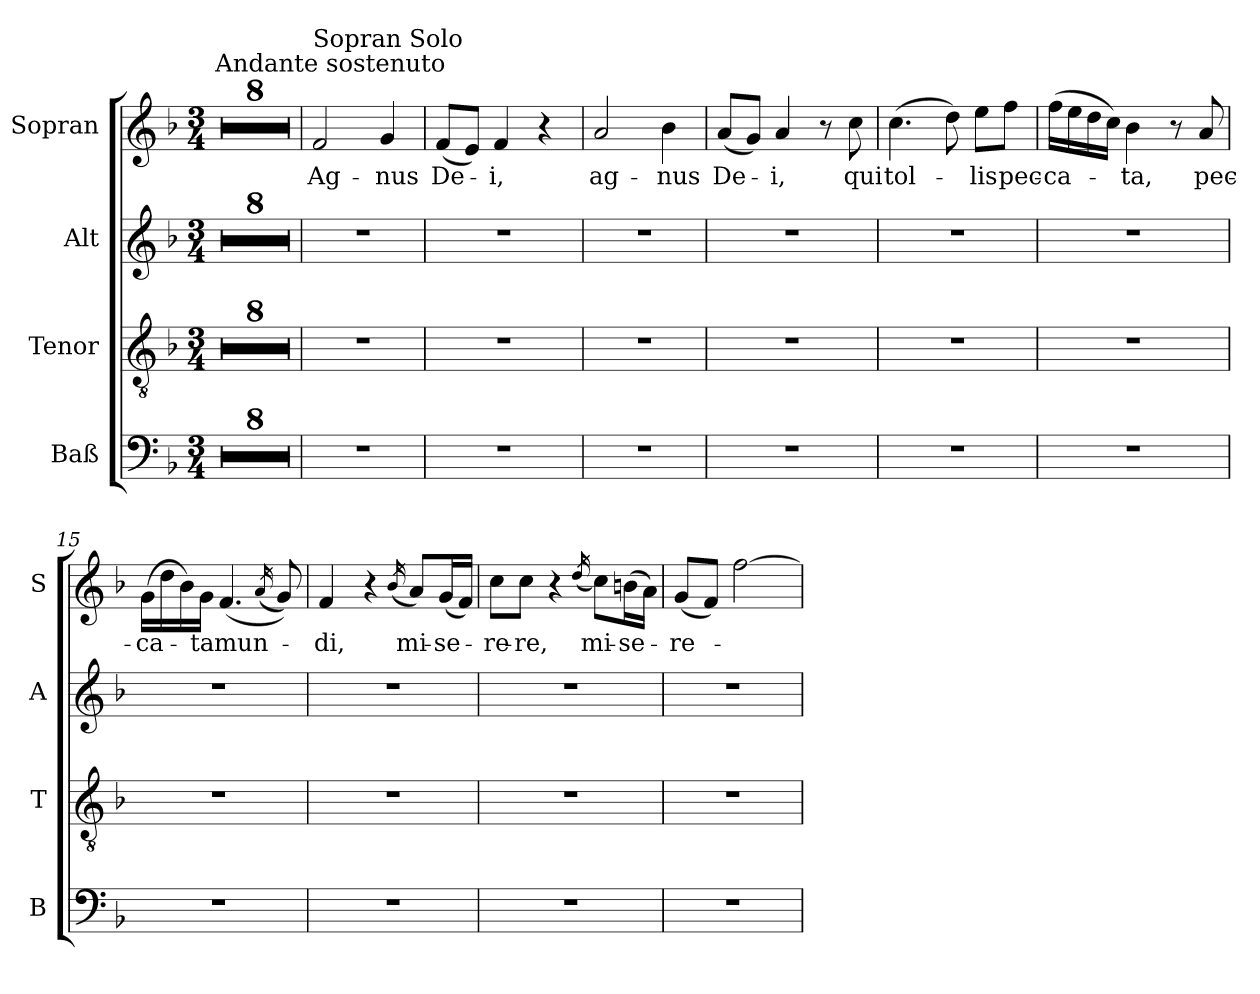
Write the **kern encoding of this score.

**kern	**kern	**kern	**kern	**text
*part4	*part3	*part2	*part1	*part1
*staff4	*staff3	*staff2	*staff1	*staff1
*I"Baß	*I"Tenor	*I"Alt	*I"Sopran	*
*I'B	*I'T	*I'A	*I'S	*
*stria5	*stria5	*stria5	*stria5	*
*clefF4	*clefGv2	*clefG2	*clefG2	*
*k[b-]	*k[b-]	*k[b-]	*k[b-]	*
*M3/4	*M3/4	*M3/4	*M3/4	*
*MM80	*MM80	*MM80	*MM80	*
=1	=1	=1	=1	=1
!	!	!	!LO:TX:a:t=Andante sostenuto	!
!LO:N:vis=2	!LO:N:vis=2	!LO:N:vis=2	!LO:N:vis=2	!
2.r	2.r	2.r	2.r	.
=2	=2	=2	=2	=2
!LO:N:vis=2	!LO:N:vis=2	!LO:N:vis=2	!LO:N:vis=2	!
2.r	2.r	2.r	2.r	.
=3	=3	=3	=3	=3
!LO:N:vis=2	!LO:N:vis=2	!LO:N:vis=2	!LO:N:vis=2	!
2.r	2.r	2.r	2.r	.
=4	=4	=4	=4	=4
!LO:N:vis=2	!LO:N:vis=2	!LO:N:vis=2	!LO:N:vis=2	!
2.r	2.r	2.r	2.r	.
=5	=5	=5	=5	=5
!LO:N:vis=2	!LO:N:vis=2	!LO:N:vis=2	!LO:N:vis=2	!
2.r	2.r	2.r	2.r	.
=6	=6	=6	=6	=6
!LO:N:vis=2	!LO:N:vis=2	!LO:N:vis=2	!LO:N:vis=2	!
2.r	2.r	2.r	2.r	.
=7	=7	=7	=7	=7
!LO:N:vis=2	!LO:N:vis=2	!LO:N:vis=2	!LO:N:vis=2	!
2.r	2.r	2.r	2.r	.
=8	=8	=8	=8	=8
!LO:N:vis=2	!LO:N:vis=2	!LO:N:vis=2	!LO:N:vis=2	!
2.r	2.r	2.r	2.r	.
=9	=9	=9	=9	=9
!	!	!	!LO:TX:a:t=Sopran Solo	!
!LO:N:vis=2	!LO:N:vis=2	!LO:N:vis=2	!	!LO:LY:b
2.r	2.r	2.r	2f/	Ag-
!	!	!	!	!LO:LY:b
.	.	.	4g/	nus
=10	=10	=10	=10	=10
!LO:N:vis=2	!LO:N:vis=2	!LO:N:vis=2	!	!LO:LY:b
2.r	2.r	2.r	(8f/L	De-
.	.	.	8e/J)	.
!	!	!	!	!LO:LY:b
.	.	.	4f/	i,
.	.	.	4r	.
=11	=11	=11	=11	=11
!LO:N:vis=2	!LO:N:vis=2	!LO:N:vis=2	!	!LO:LY:b
2.r	2.r	2.r	2a/	ag-
!	!	!	!	!LO:LY:b
.	.	.	4b-\	nus
=12	=12	=12	=12	=12
!LO:N:vis=2	!LO:N:vis=2	!LO:N:vis=2	!	!LO:LY:b
2.r	2.r	2.r	(8a/L	De-
.	.	.	8g/J)	.
!	!	!	!	!LO:LY:b
.	.	.	4a/	i,
.	.	.	8r	.
!	!	!	!	!LO:LY:b
.	.	.	8cc\	qui
!!LO:LB:g=z
=13	=13	=13	=13	=13
!LO:N:vis=2	!LO:N:vis=2	!LO:N:vis=2	!	!LO:LY:b
2.r	2.r	2.r	(4.cc\	tol-
.	.	.	8dd\)	.
!	!	!	!	!LO:LY:b
.	.	.	8ee\L	lis
!	!	!	!	!LO:LY:b
.	.	.	8ff\J	pec-
=14	=14	=14	=14	=14
!LO:N:vis=2	!LO:N:vis=2	!LO:N:vis=2	!	!LO:LY:b
2.r	2.r	2.r	(16ff\LL	ca-
.	.	.	16ee\	.
.	.	.	16dd\	.
.	.	.	16cc\JJ)	.
!	!	!	!	!LO:LY:b
.	.	.	4b-\	ta,
.	.	.	8r	.
!	!	!	!	!LO:LY:b
.	.	.	8a/	pec-
=15	=15	=15	=15	=15
!LO:N:vis=2	!LO:N:vis=2	!LO:N:vis=2	!	!LO:LY:b
2.r	2.r	2.r	(16g\LL	ca-
.	.	.	16dd\	.
.	.	.	16b-\)	.
!	!	!	!	!LO:LY:b
.	.	.	16g\JJ	ta
!	!	!	!	!LO:LY:b
.	.	.	(4.f/	mun-
.	.	.	(16qa/	.
.	.	.	(((((((((((((8g/))	.
=16	=16	=16	=16	=16
!LO:N:vis=2	!LO:N:vis=2	!LO:N:vis=2	!	!LO:LY:b
2.r	2.r	2.r	4f/	di,
.	.	.	4r	.
.	.	.	(16qb-/	.
!	!	!	!	!LO:LY:b
.	.	.	8a/L)	mi-
!	!	!	!	!LO:LY:b
.	.	.	(16g/L	se-
.	.	.	16f/JJ)	.
=17	=17	=17	=17	=17
!LO:N:vis=2	!LO:N:vis=2	!LO:N:vis=2	!	!LO:LY:b
2.r	2.r	2.r	8cc\L	re-
!	!	!	!	!LO:LY:b
.	.	.	8cc\J	re,
.	.	.	4r	.
.	.	.	(16qdd/	.
!	!	!	!	!LO:LY:b
.	.	.	8cc\L)	mi-
!	!	!	!	!LO:LY:b
.	.	.	(16bn\L	se-
.	.	.	16a\JJ)	.
!!LO:PB:g=z
=18	=18	=18	=18	=18
!LO:N:vis=2	!LO:N:vis=2	!LO:N:vis=2	!	!LO:LY:b
2.r	2.r	2.r	(8g/L	re-
.	.	.	8f/J)	.
.	.	.	[2ff\	.
=	=	=	=	=
*-	*-	*-	*-	*-
